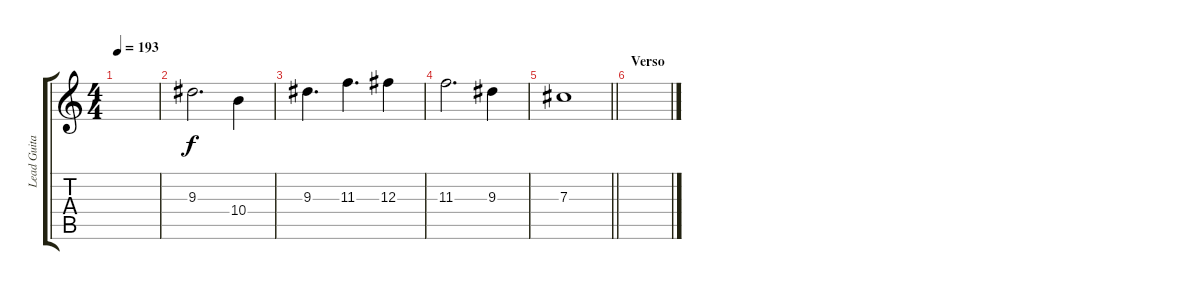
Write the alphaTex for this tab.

\track ("Lead Guitar2 " "Lead Guita") {instrument distortionguitar}
\staff {score tabs}
\tuning (Eb4 Bb3 Gb3 Db3 Ab2 Eb2) {hide}
\ts (4 4)
\tempo 193
\clef g2
\ks c
|
9.3.2{d} 10.4.4 |
9.3.4{d} 11.3.4{d} 12.3.4 |
11.3.2{d} 9.3.4 |
\barLineRight lightlight
7.3.1 |
\section ("" "Verso")
